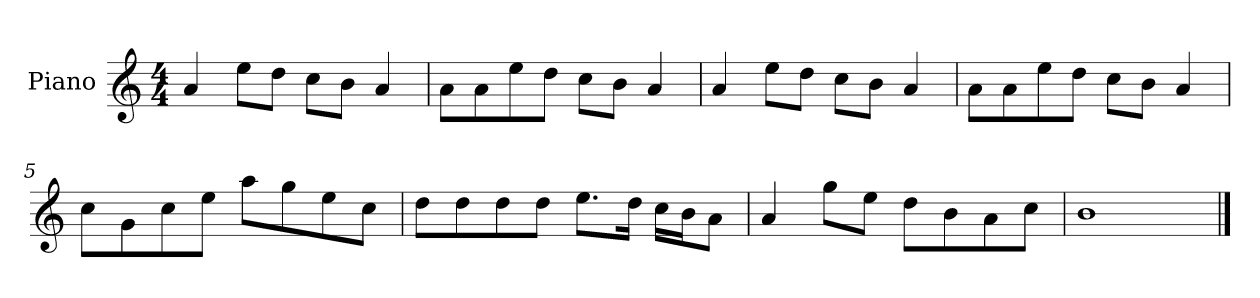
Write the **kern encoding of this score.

**kern
*part1
*staff1
*I"Piano
*I'P-no
*clefG2
*k[]
*M4/4
*MM90
=1
4a/
8ee\L
8dd\J
8cc\L
8b\J
4a/
=2
8a\L
8a\
8ee\
8dd\J
8cc\L
8b\J
4a/
=3
4a/
8ee\L
8dd\J
8cc\L
8b\J
4a/
=4
8a\L
8a\
8ee\
8dd\J
8cc\L
8b\J
4a/
=5
8cc\L
8g\
8cc\
8ee\J
8aa\L
8gg\
8ee\
8cc\J
!!LO:LB:g=z
=6
8dd\L
8dd\
8dd\
8dd\J
8.ee\L
16dd\Jk
16cc\LL
16b\J
8a\J
=7
4a/
8gg\L
8ee\J
8dd\L
8b\
8a\
8cc\J
=8
1b
==
*-
